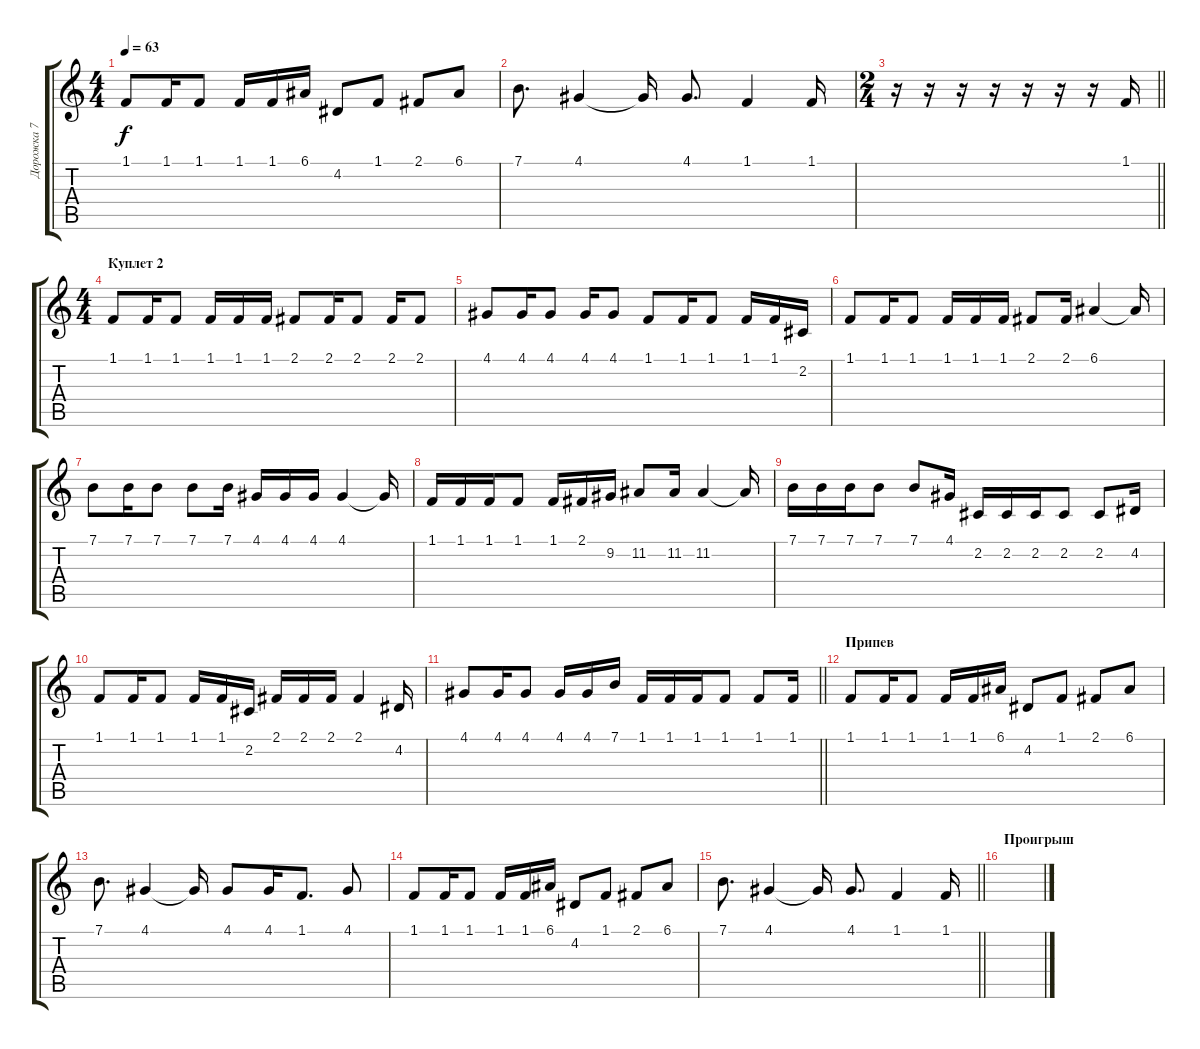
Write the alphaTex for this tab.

\track ("Дорожка 7" "Дорожка 7") {instrument pad4choir}
\staff {score tabs}
\tuning (E4 B3 G3 D3 A2 E2) {hide}
\ts (4 4)
\tempo 63
\clef g2
\ks c
1.1.8{dy f} 1.1.16 1.1.8 1.1.16 1.1.16 6.1.16 4.2.8 1.1.8 2.1.8 6.1.8 |
7.1.8{d} 4.1.4 4.1{t}.16 4.1.8{d} 1.1.4 1.1.16 |
\ts (2 4)
\barLineRight lightlight
r.16 r.16 r.16 r.16 r.16 r.16 r.16 1.1.16 |
\ts (4 4)
\section ("" "Куплет 2")
1.1.8 1.1.16 1.1.8 1.1.16 1.1.16 1.1.16 2.1.8 2.1.16 2.1.8 2.1.16 2.1.8 |
4.1.8 4.1.16 4.1.8 4.1.16 4.1.8 1.1.8 1.1.16 1.1.8 1.1.16 1.1.16 2.2.16 |
1.1.8 1.1.16 1.1.8 1.1.16 1.1.16 1.1.16 2.1.8 2.1.16 6.1.4 6.1{t}.16 |
7.1.8 7.1.16 7.1.8 7.1.8 7.1.16 4.1.16 4.1.16 4.1.16 4.1.4 4.1{t}.16 |
1.1.16 1.1.16 1.1.16 1.1.8 1.1.16 2.1.16 9.2.16 11.2.8 11.2.16 11.2.4 11.2{t}.16 |
7.1.16 7.1.16 7.1.16 7.1.8 7.1.8 4.1.16 2.2.16 2.2.16 2.2.16 2.2.8 2.2.8 4.2.16 |
1.1.8 1.1.16 1.1.8 1.1.16 1.1.16 2.2.16 2.1.16 2.1.16 2.1.16 2.1.4 4.2.16 |
\barLineRight lightlight
4.1.8 4.1.16 4.1.8 4.1.16 4.1.16 7.1.16 1.1.16 1.1.16 1.1.16 1.1.8 1.1.8 1.1.16 |
\section ("" "Припев")
1.1.8{volume 13} 1.1.16 1.1.8 1.1.16 1.1.16 6.1.16 4.2.8 1.1.8 2.1.8 6.1.8 |
7.1.8{d} 4.1.4 4.1{t}.16 4.1.8 4.1.16 1.1.8{d} 4.1.8 |
1.1.8 1.1.16 1.1.8 1.1.16 1.1.16 6.1.16 4.2.8 1.1.8 2.1.8 6.1.8 |
\barLineRight lightlight
7.1.8{d} 4.1.4 4.1{t}.16 4.1.8{d} 1.1.4 1.1.16 |
\section ("" "Проигрыш")
